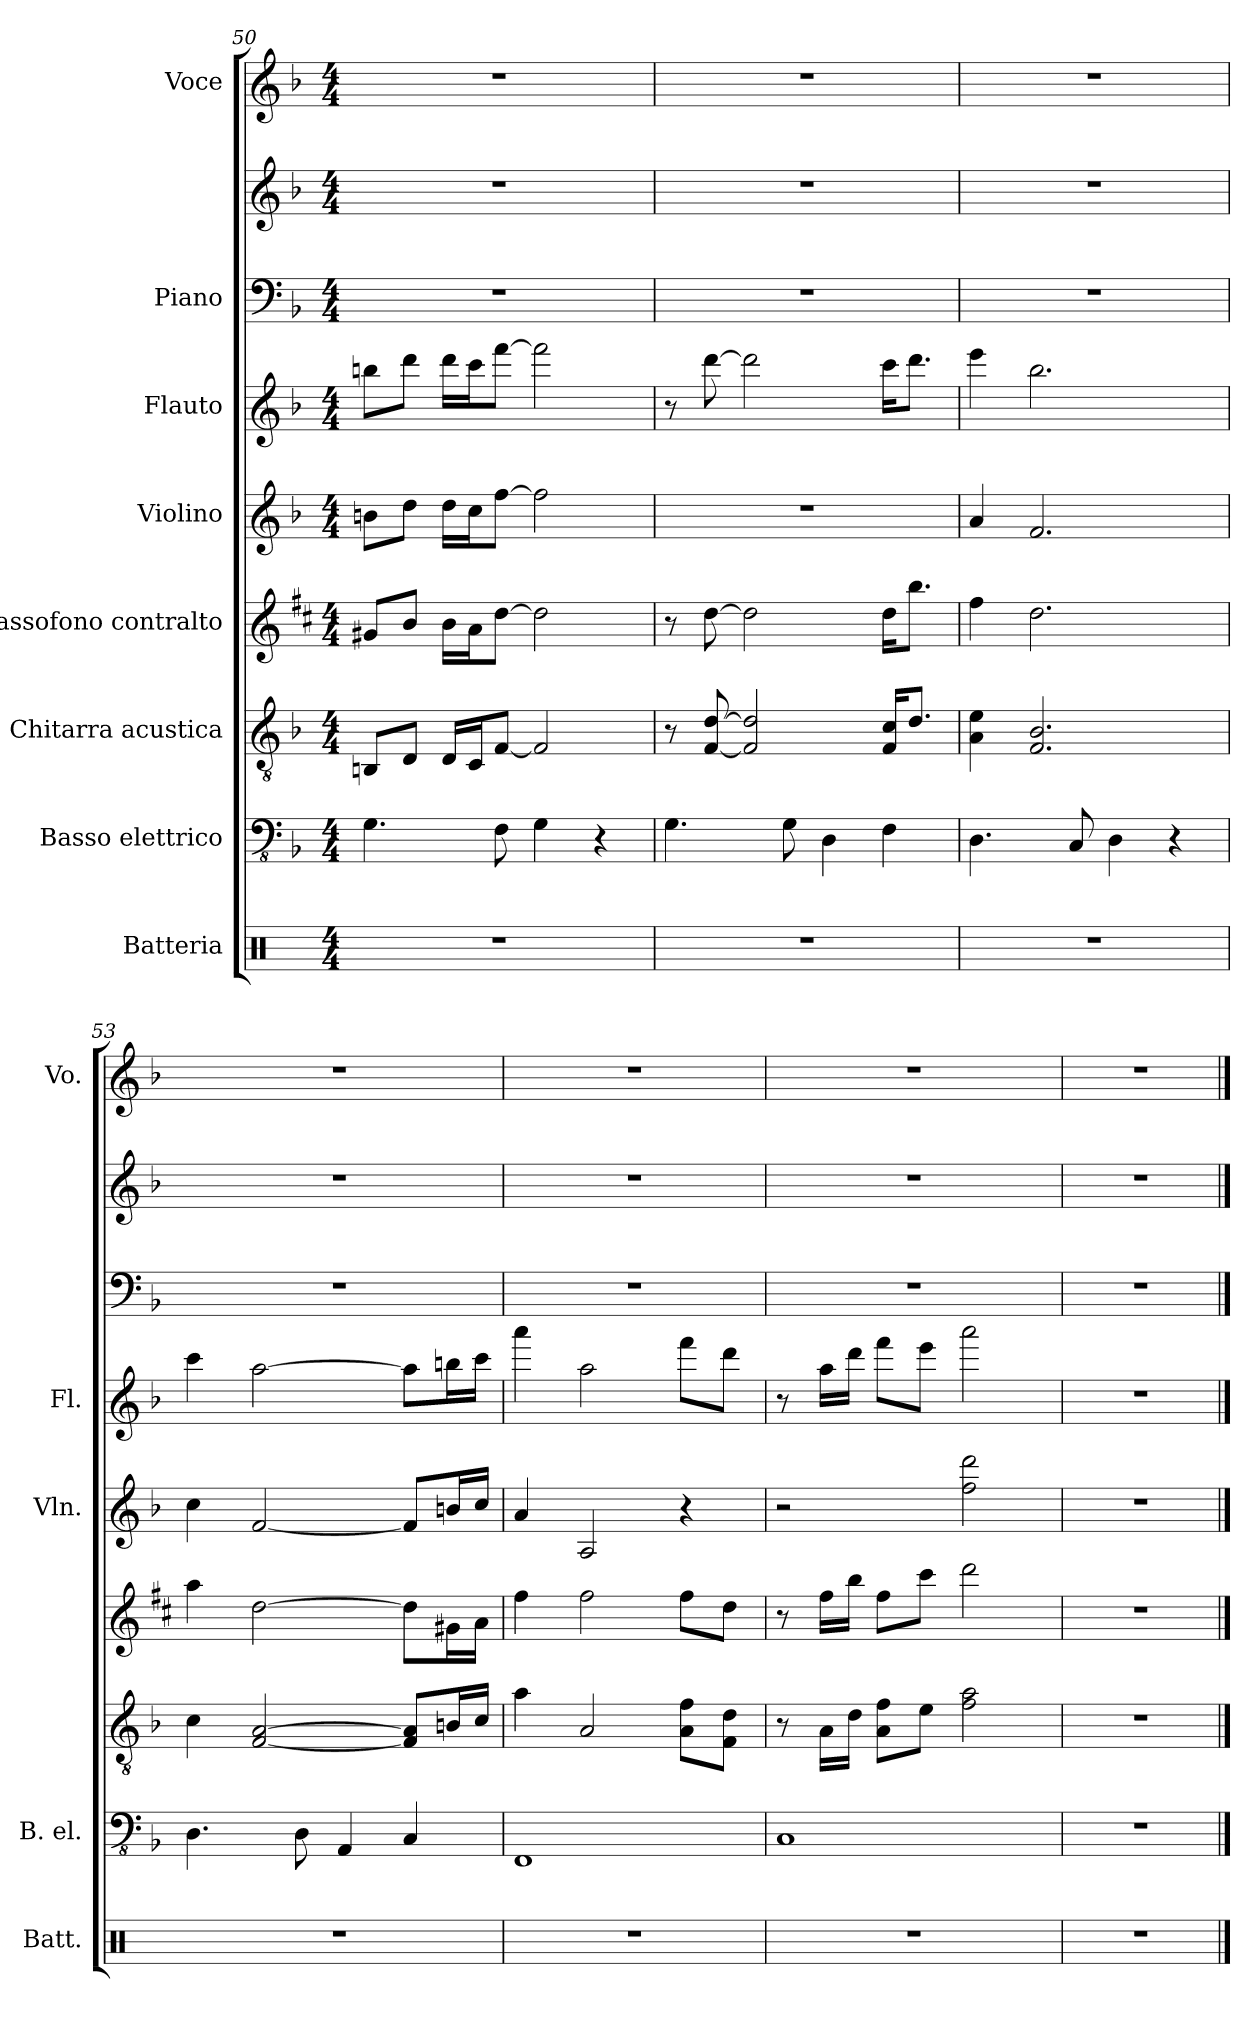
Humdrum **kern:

**kern	**kern	**kern	**kern	**kern	**kern	**kern	**kern	**kern
*part8	*part7	*part6	*part5	*part4	*part3	*part2	*part2	*part1
*staff9	*staff8	*staff7	*staff6	*staff5	*staff4	*staff3	*staff2	*staff1
*I"Batteria	*I"Basso elettrico	*I"Chitarra acustica	*I"Sassofono contralto	*I"Violino	*I"Flauto	*I"Piano	*	*I"Voce
*I'Batt.	*I'B. el.	*	*	*I'Vln.	*I'Fl.	*	*	*I'Vo.
*clefX	*clefFv4	*clefGv2	*clefG2	*clefG2	*clefG2	*clefF4	*clefG2	*clefG2
*	*	*	*ITrd5c9	*	*	*	*	*
*k[]	*k[b-]	*k[b-]	*k[b-]	*k[b-]	*k[b-]	*k[b-]	*k[b-]	*k[b-]
*M4/4	*M4/4	*M4/4	*M4/4	*M4/4	*M4/4	*M4/4	*M4/4	*M4/4
=50	=50	=50	=50	=50	=50	=50	=50	=50
1r	4.GG\	8BBn/L	8Bn/L	8bn\L	8bbn\L	1r	1r	1r
.	.	8D/J	8d/J	8dd\J	8ddd\J	.	.	.
.	.	16D/LL	16d\LL	16dd\LL	16ddd\LL	.	.	.
.	.	16C/J	16c\J	16cc\J	16ccc\J	.	.	.
.	8FF\	[8F/J	[8f\J	[8ff\J	[8fff\J	.	.	.
.	4GG\	2F/]	2f\]	2ff\]	2fff\]	.	.	.
.	4r	.	.	.	.	.	.	.
=51	=51	=51	=51	=51	=51	=51	=51	=51
1r	4.GG\	8r	8r	1r	8r	1r	1r	1r
.	.	[8F/ [8d/	[8f\	.	[8ddd\	.	.	.
.	.	2F/] 2d/]	2f\]	.	2ddd\]	.	.	.
.	8GG\	.	.	.	.	.	.	.
.	4DD\	.	.	.	.	.	.	.
.	4FF\	16F/ 16c/KL	16f\KL	.	16ccc\KL	.	.	.
.	.	8.d/J	8.dd\J	.	8.ddd\J	.	.	.
=52	=52	=52	=52	=52	=52	=52	=52	=52
1r	4.DD\	4A\ 4e\	4a\	4a/	4eee\	1r	1r	1r
.	.	2.F/ 2.B-/	2.f\	2.f/	2.bb-\	.	.	.
.	8CC/	.	.	.	.	.	.	.
.	4DD\	.	.	.	.	.	.	.
.	4r	.	.	.	.	.	.	.
!!LO:PB:g=z
=53	=53	=53	=53	=53	=53	=53	=53	=53
1r	4.DD\	4c\	4cc\	4cc\	4ccc\	1r	1r	1r
.	.	[2F/ [2A/	[2f\	[2f/	[2aa\	.	.	.
.	8DD\	.	.	.	.	.	.	.
.	4AAA/	.	.	.	.	.	.	.
.	4CC/	8F/] 8A/]L	8f\L]	8f/L]	8aa\L]	.	.	.
.	.	16Bn/L	16Bn\L	16bn/L	16bbn\L	.	.	.
.	.	16c/JJ	16c\JJ	16cc/JJ	16ccc\JJ	.	.	.
=54	=54	=54	=54	=54	=54	=54	=54	=54
1r	1FFF	4a\	4a\	4a/	4aaa\	1r	1r	1r
.	.	2A/	2a\	2A/	2aa\	.	.	.
.	.	8A\ 8f\L	8a\L	4r	8fff\L	.	.	.
.	.	8F\ 8d\J	8f\J	.	8ddd\J	.	.	.
=55	=55	=55	=55	=55	=55	=55	=55	=55
1r	1CC	8r	8r	2r	8r	1r	1r	1r
.	.	16A\LL	16a\LL	.	16aa\LL	.	.	.
.	.	16d\JJ	16dd\JJ	.	16ddd\JJ	.	.	.
.	.	8A\ 8f\L	8a\L	.	8fff\L	.	.	.
.	.	8e\J	8ee\J	.	8eee\J	.	.	.
.	.	2f\ 2a\	2ff\	2ff\ 2ddd\	2aaa\	.	.	.
=56	=56	=56	=56	=56	=56	=56	=56	=56
1r	1r	1r	1r	1r	1r	1r	1r	1r
==	==	==	==	==	==	==	==	==
*-	*-	*-	*-	*-	*-	*-	*-	*-
